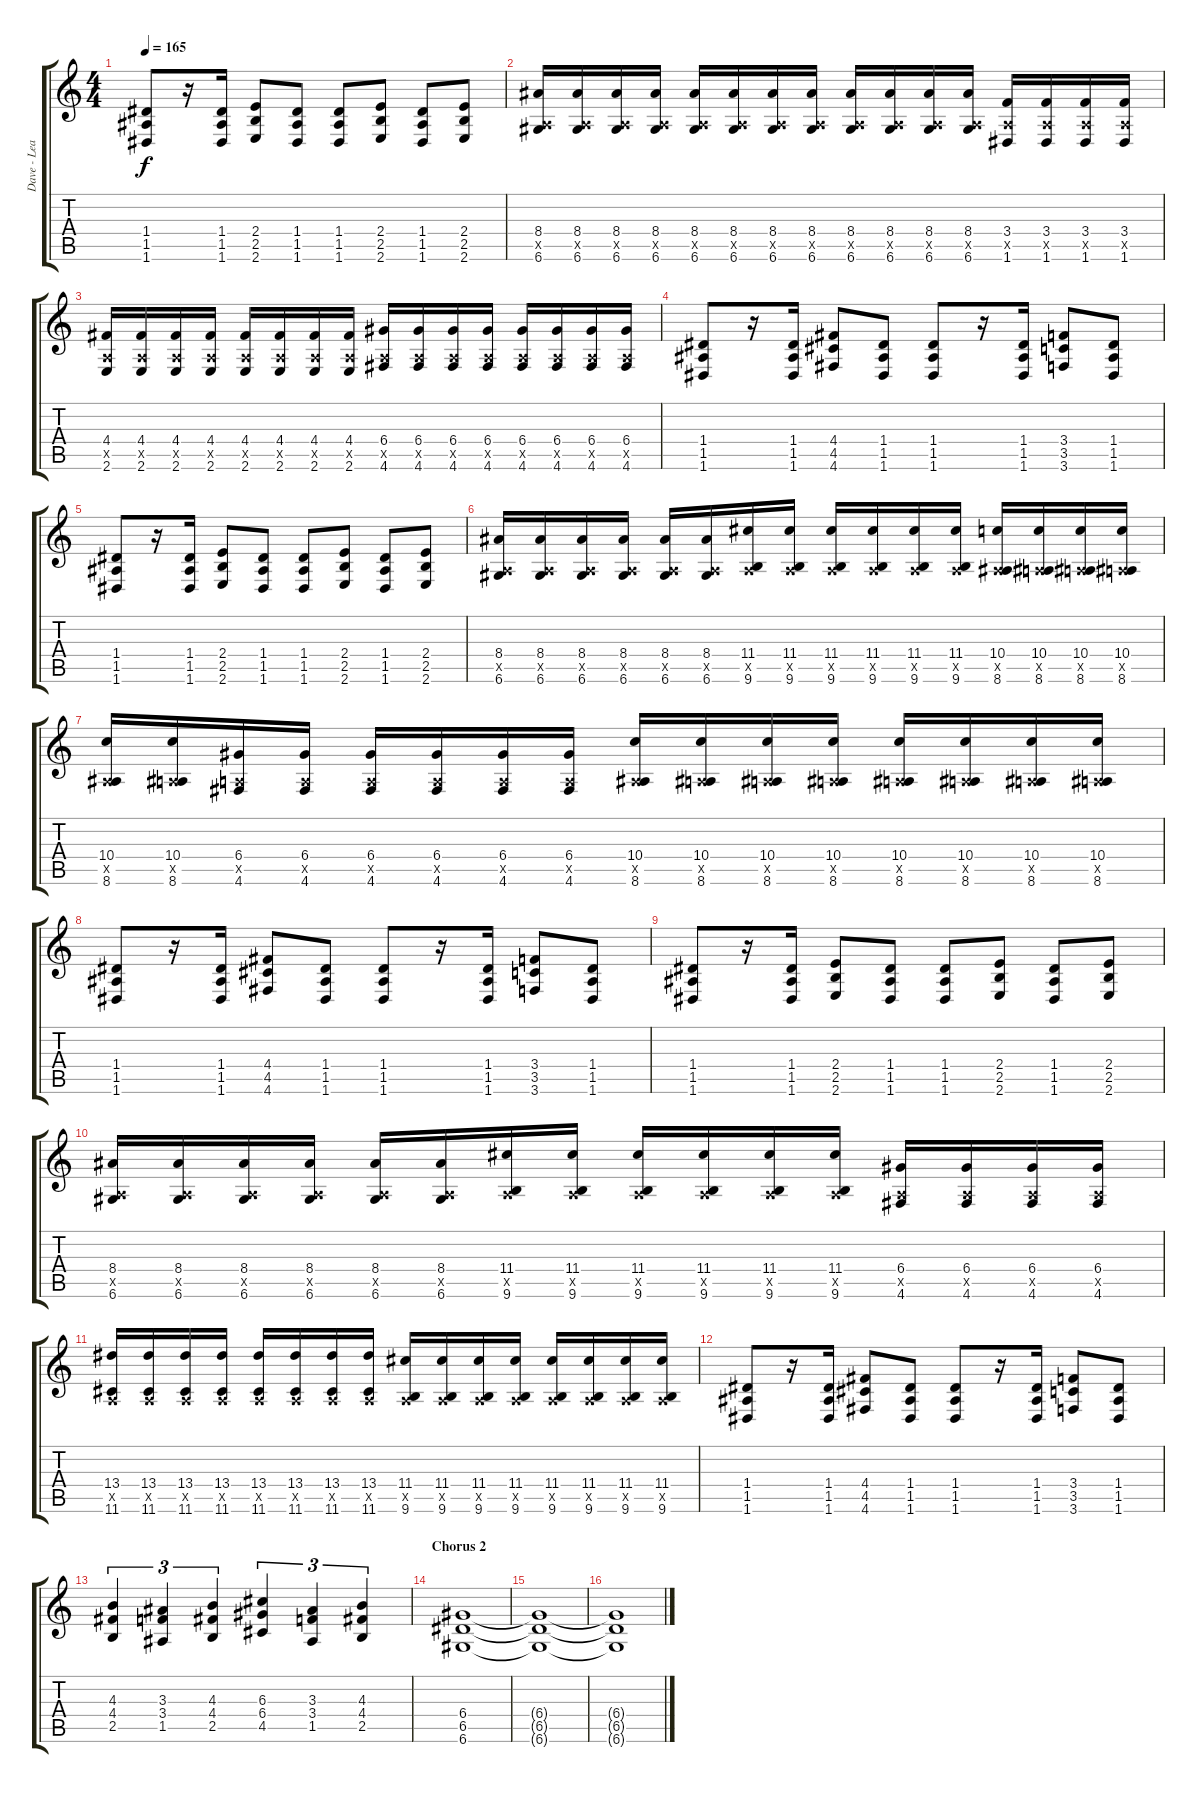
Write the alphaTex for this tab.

\track ("Dave - Lead Guitar" "Dave - Lea") {instrument distortionguitar}
\staff {score tabs}
\tuning (E4 B3 G3 D3 A2 D2) {hide}
\ts (4 4)
\tempo 165
\clef g2
\ks c
(1.4 1.5 1.6).8{dy f} r.16 (1.4 1.5 1.6).16 (2.4 2.5 2.6).8 (1.4 1.5 1.6).8 (1.4 1.5 1.6).8 (2.4 2.5 2.6).8 (1.4 1.5 1.6).8 (2.4 2.5 2.6).8 |
(8.4 0.5{x} 6.6).16 (8.4 0.5{x} 6.6).16 (8.4 0.5{x} 6.6).16 (8.4 0.5{x} 6.6).16 (8.4 0.5{x} 6.6).16 (8.4 0.5{x} 6.6).16 (8.4 0.5{x} 6.6).16 (8.4 0.5{x} 6.6).16 (8.4 0.5{x} 6.6).16 (8.4 0.5{x} 6.6).16 (8.4 0.5{x} 6.6).16 (8.4 0.5{x} 6.6).16 (3.4 0.5{x} 1.6).16 (3.4 0.5{x} 1.6).16 (3.4 0.5{x} 1.6).16 (3.4 0.5{x} 1.6).16 |
(4.4 0.5{x} 2.6).16 (4.4 0.5{x} 2.6).16 (4.4 0.5{x} 2.6).16 (4.4 0.5{x} 2.6).16 (4.4 0.5{x} 2.6).16 (4.4 0.5{x} 2.6).16 (4.4 0.5{x} 2.6).16 (4.4 0.5{x} 2.6).16 (6.4 0.5{x} 4.6).16 (6.4 0.5{x} 4.6).16 (6.4 0.5{x} 4.6).16 (6.4 0.5{x} 4.6).16 (6.4 0.5{x} 4.6).16 (6.4 0.5{x} 4.6).16 (6.4 0.5{x} 4.6).16 (6.4 0.5{x} 4.6).16 |
(1.4 1.5 1.6).8 r.16 (1.4 1.5 1.6).16 (4.4 4.5 4.6).8 (1.4 1.5 1.6).8 (1.4 1.5 1.6).8 r.16 (1.4 1.5 1.6).16 (3.4 3.5 3.6).8 (1.4 1.5 1.6).8 |
(1.4 1.5 1.6).8 r.16 (1.4 1.5 1.6).16 (2.4 2.5 2.6).8 (1.4 1.5 1.6).8 (1.4 1.5 1.6).8 (2.4 2.5 2.6).8 (1.4 1.5 1.6).8 (2.4 2.5 2.6).8 |
(8.4 0.5{x} 6.6).16 (8.4 0.5{x} 6.6).16 (8.4 0.5{x} 6.6).16 (8.4 0.5{x} 6.6).16 (8.4 0.5{x} 6.6).16 (8.4 0.5{x} 6.6).16 (11.4 0.5{x} 9.6).16 (11.4 0.5{x} 9.6).16 (11.4 0.5{x} 9.6).16 (11.4 0.5{x} 9.6).16 (11.4 0.5{x} 9.6).16 (11.4 0.5{x} 9.6).16 (10.4 0.5{x} 8.6).16 (10.4 0.5{x} 8.6).16 (10.4 0.5{x} 8.6).16 (10.4 0.5{x} 8.6).16 |
(10.4 0.5{x} 8.6).16 (10.4 0.5{x} 8.6).16 (6.4 0.5{x} 4.6).16 (6.4 0.5{x} 4.6).16 (6.4 0.5{x} 4.6).16 (6.4 0.5{x} 4.6).16 (6.4 0.5{x} 4.6).16 (6.4 0.5{x} 4.6).16 (10.4 0.5{x} 8.6).16 (10.4 0.5{x} 8.6).16 (10.4 0.5{x} 8.6).16 (10.4 0.5{x} 8.6).16 (10.4 0.5{x} 8.6).16 (10.4 0.5{x} 8.6).16 (10.4 0.5{x} 8.6).16 (10.4 0.5{x} 8.6).16 |
(1.4 1.5 1.6).8 r.16 (1.4 1.5 1.6).16 (4.4 4.5 4.6).8 (1.4 1.5 1.6).8 (1.4 1.5 1.6).8 r.16 (1.4 1.5 1.6).16 (3.4 3.5 3.6).8 (1.4 1.5 1.6).8 |
(1.4 1.5 1.6).8 r.16 (1.4 1.5 1.6).16 (2.4 2.5 2.6).8 (1.4 1.5 1.6).8 (1.4 1.5 1.6).8 (2.4 2.5 2.6).8 (1.4 1.5 1.6).8 (2.4 2.5 2.6).8 |
(8.4 0.5{x} 6.6).16 (8.4 0.5{x} 6.6).16 (8.4 0.5{x} 6.6).16 (8.4 0.5{x} 6.6).16 (8.4 0.5{x} 6.6).16 (8.4 0.5{x} 6.6).16 (11.4 0.5{x} 9.6).16 (11.4 0.5{x} 9.6).16 (11.4 0.5{x} 9.6).16 (11.4 0.5{x} 9.6).16 (11.4 0.5{x} 9.6).16 (11.4 0.5{x} 9.6).16 (6.4 0.5{x} 4.6).16 (6.4 0.5{x} 4.6).16 (6.4 0.5{x} 4.6).16 (6.4 0.5{x} 4.6).16 |
(13.4 0.5{x} 11.6).16 (13.4 0.5{x} 11.6).16 (13.4 0.5{x} 11.6).16 (13.4 0.5{x} 11.6).16 (13.4 0.5{x} 11.6).16 (13.4 0.5{x} 11.6).16 (13.4 0.5{x} 11.6).16 (13.4 0.5{x} 11.6).16 (11.4 0.5{x} 9.6).16 (11.4 0.5{x} 9.6).16 (11.4 0.5{x} 9.6).16 (11.4 0.5{x} 9.6).16 (11.4 0.5{x} 9.6).16 (11.4 0.5{x} 9.6).16 (11.4 0.5{x} 9.6).16 (11.4 0.5{x} 9.6).16 |
(1.4 1.5 1.6).8 r.16 (1.4 1.5 1.6).16 (4.4 4.5 4.6).8 (1.4 1.5 1.6).8 (1.4 1.5 1.6).8 r.16 (1.4 1.5 1.6).16 (3.4 3.5 3.6).8 (1.4 1.5 1.6).8 |
(4.3 4.4 2.5).4{tu (3 2)} (3.3 3.4 1.5).4{tu (3 2)} (4.3 4.4 2.5).4{tu (3 2)} (6.3 6.4 4.5).4{tu (3 2)} (3.3 3.4 1.5).4{tu (3 2)} (4.3 4.4 2.5).4{tu (3 2)} |
\section ("" "Chorus 2")
(6.4 6.5 6.6).1{volume 0} |
(6.4{t} 6.5{t} 6.6{t}).1 |
(6.4{t} 6.5{t} 6.6{t}).1
